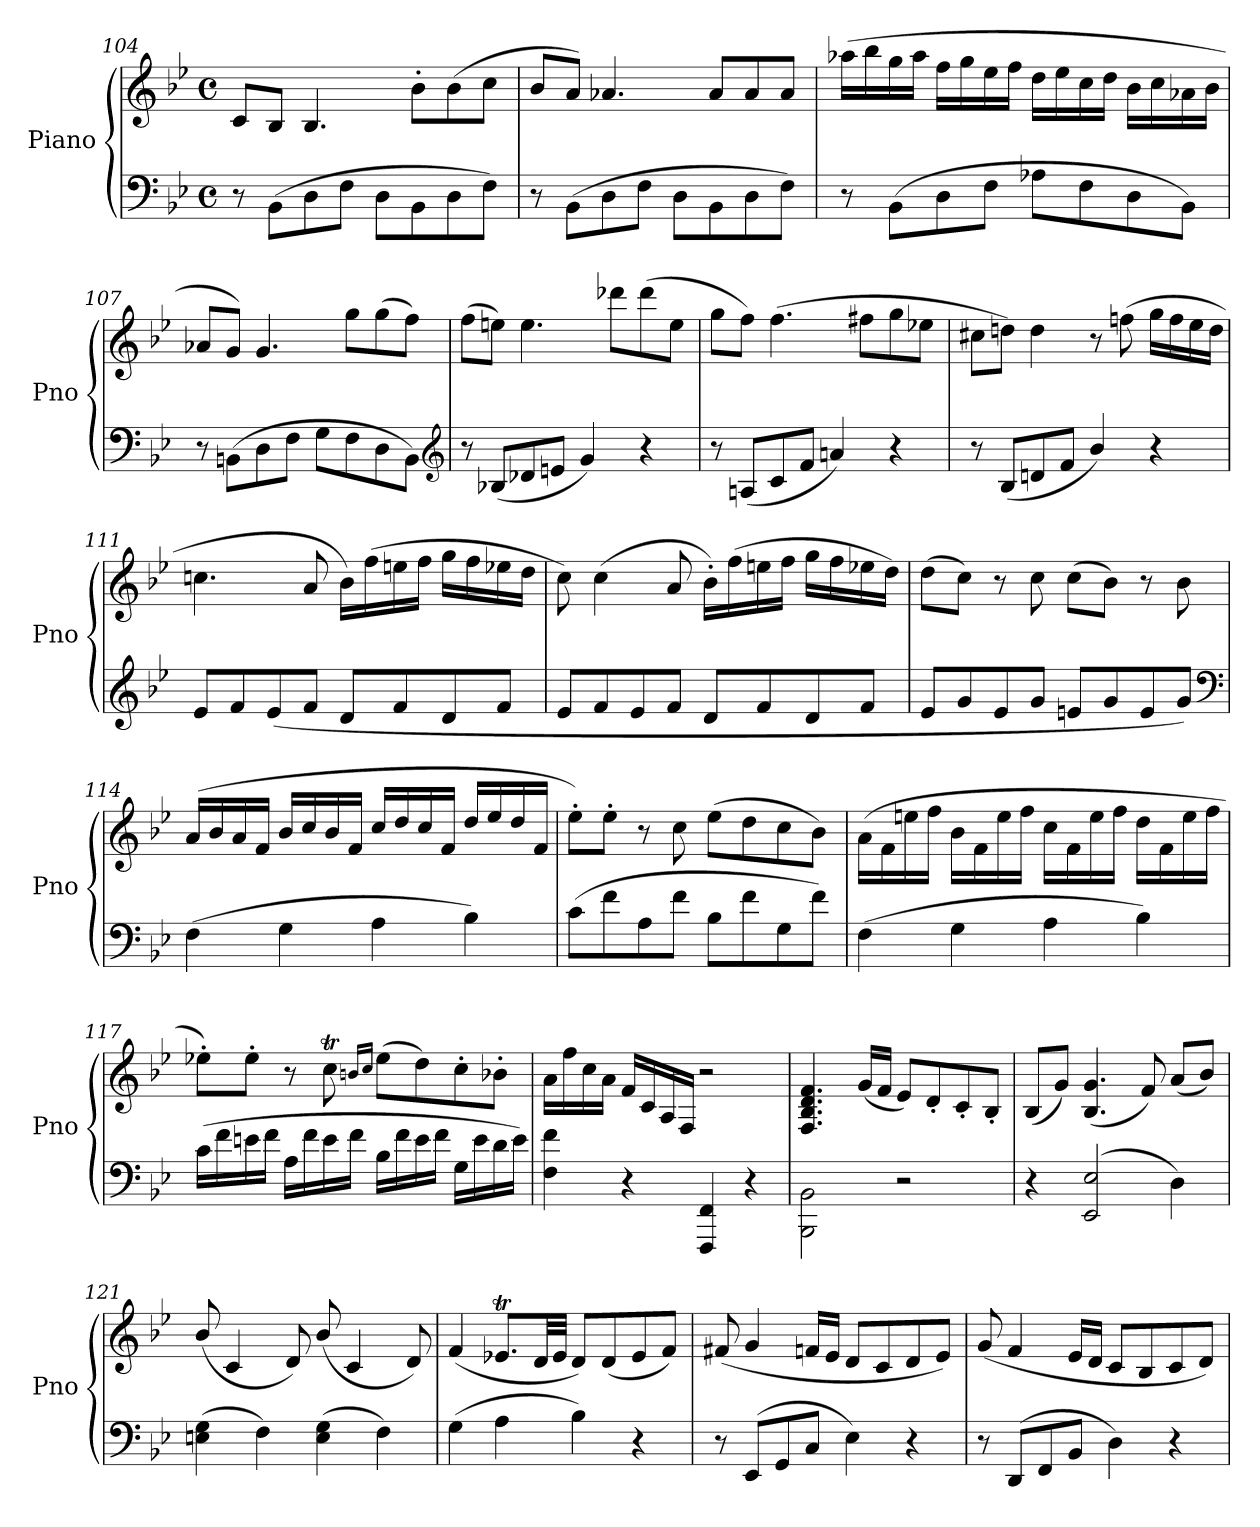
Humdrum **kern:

**kern	**kern
*part1	*part1
*staff2	*staff1
*I"Piano	*
*I'Pno	*
*clefF4	*clefG2
*k[b-e-]	*k[b-e-]
*B-:	*B-:
*M4/4	*M4/4
*met(c)	*met(c)
=104	=104
8r	8cL
(8BB-L	8B-J
8D	4.B-
8FJ	.
8DL	.
8BB-	8b-'L
8D	(8b-
8FJ)	8ccJ
=105	=105
8r	8b-L
(8BB-L	8aJ)
8D	4.a-X
8FJ	.
8DL	.
8BB-	8a-L
8D	8a-
8FJ)	8a-J
=106	=106
8r	(16aa-XLL
.	16bb-
(8BB-L	16gg
.	16aa-JJ
8D	16ffLL
.	16gg
8FJ	16ee-
.	16ffJJ
8A-XL	16ddLL
.	16ee-
8F	16cc
.	16ddJJ
8D	16b-LL
.	16cc
8BB-J)	16a-X
.	16b-JJ
=107	=107
8r	8a-XL
(8BBnL	8gJ)
8D	4.g
8FJ	.
8GL	.
8F	8ggL
8D	(8gg
8BBJ)	8ffJ)
*clefG2	*
=108	=108
8r	(8ffL
(8B-XL	8eenJ)
8d-X	4.ee
8enJ	.
4g)	.
.	8ddd-XL
4r	(8ddd-
.	8eeJ
=109	=109
8r	8ggL
(8AnL	8ffJ)
8c	(4.ff
8fJ	.
4an)	.
.	8ff#XL
4r	8gg
.	8ee-XJ
=110	=110
8r	8cc#XL
(8B-L	8ddnJ)
8dn	4dd
8fJ	.
4b-/)	8r
.	(8ffn
4r	16ggLL
.	16ff
.	16ee-
.	16ddJJ
=111	=111
8e-L	4.ccn
8f	.
(8e-	.
8fJ	8a
8dL	16b-LL)
.	(16ff
8f	16een
.	16ffJJ
8d	16ggLL
.	16ff
8fJ	16ee-X
.	16ddJJ
=112	=112
8e-L	8cc)
8f	(4cc
8e-	.
8fJ	8a
8dL	16b-'LL)
.	(16ff
8f	16een
.	16ffJJ
8d	16ggLL
.	16ff
8fJ	16ee-X
.	16ddJJ)
=113	=113
8e-L	(8ddL
8g	8ccJ)
8e-	8r
8gJ	8cc
8enL	(8ccL
8g	8b-J)
8e	8r
8gJ)	8b-
*clefF4	*
=114	=114
(4F	(16aLL
.	16b-
.	16a
.	16fJJ
4G	16b-LL
.	16cc
.	16b-
.	16fJJ
4A	16cc/LL
.	16dd/
.	16cc/
.	16f/JJ
4B-)	16dd/LL
.	16ee-/
.	16dd/
.	16f/JJ
=115	=115
(8cL	8ee-'L)
8f	8ee-'J
8A	8r
8fJ	8cc
8B-L	(8ee-L
8f	8dd
8G	8cc
8fJ)	8b-J)
=116	=116
(4F	(16aLL
.	16f
.	16een
.	16ffJJ
4G	16b-LL
.	16f
.	16ee
.	16ffJJ
4A	16ccLL
.	16f
.	16ee
.	16ffJJ
4B-)	16ddLL
.	16f
.	16ee
.	16ffJJ
=117	=117
(16cLL	8ee-X'L)
16f	.
16en	8ee-'J
16fJJ	.
16ALL	8r
16f	.
16e	8ccT
16fJJ	.
.	16qbnLL
.	16qccJJ
16B-LL	(8ee-L
16f	.
16e	8dd)
16fJJ	.
16GLL	8cc'
16e	.
16d	8b-X'J
16eJJ)	.
=118	=118
4F 4f	16aLL
.	16ff
.	16cc
.	16aJJ
4r	16fLL
.	16c
.	16A
.	16FJJ
4FFF 4FF	2r
4r	.
=119	=119
2BBB-\ 2BB-\	4.F/ 4.B-/ 4.d/ 4.f/
.	(16gLL
.	16fJJ
2r	8e-L)
.	8d'
.	8c'
.	8B-'J
=120	=120
4r	(8B-L
.	8gJ)
(2EE- 2E-	(>4.B- 4.g
.	8f)
4D)	(8aL
.	8b-J)
=121	=121
(4En 4G	(8b-/
.	4c
4F)	.
.	8d)
(4E 4G	(8b-/
.	4c
4F)	.
.	8d)
=122	=122
(4G	(4f
4A	8.e-XTL
.	32dLL
.	32e-JJJ
4B-)	8dL)
.	(8d
4r	8e-
.	8fJ)
=123	=123
8r	(8f#X
(<8EE-L	4g
8GG	.
8CJ	16fnLL
.	16e-JJ
4E-)	8dL
.	8c
4r	8d
.	8e-J)
=124	=124
8r	(8g
(<8DDL	4f
8FF	.
8BB-J	16e-LL
.	16dJJ
4D)	8cL
.	8B-
4r	8c
.	8dJ)
=	=
*-	*-
